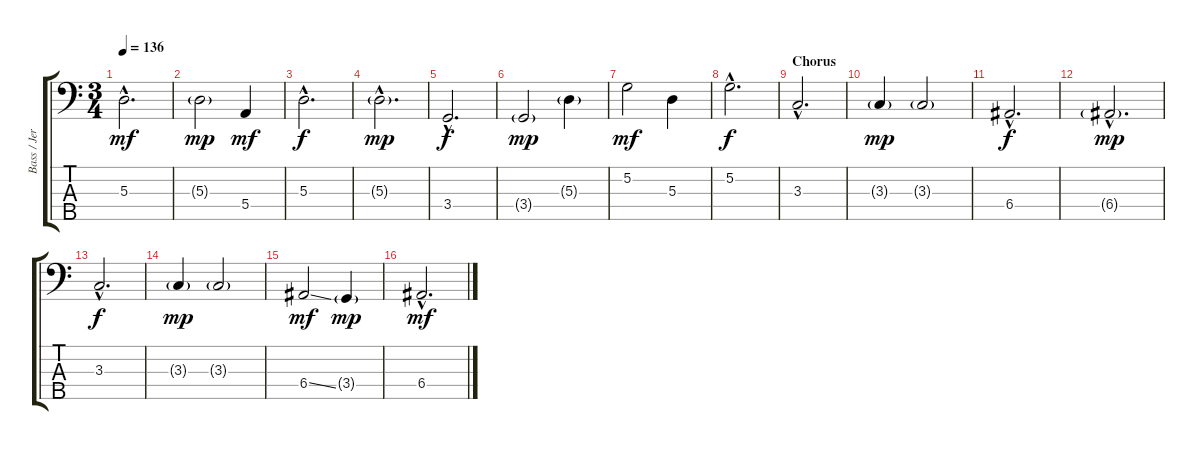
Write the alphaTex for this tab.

\track ("Bass / Jeroen Van Veen" "Bass / Jer") {instrument fretlessbass}
\staff {score tabs}
\tuning (G2 D2 A1 E1 B0) {hide}
\ts (3 4)
\tempo 136
\clef f4
\ks c
5.3{hac}.2{d dy mf} |
5.3{g}.2{dy mp} 5.4.4{dy mf} |
5.3{hac}.2{d dy f} |
5.3{g hac}.2{d dy mp} |
3.4{hac}.2{d dy f} |
3.4{g}.2{dy mp} 5.3{g}.4 |
5.2.2{dy mf} 5.3.4 |
5.2{hac}.2{d dy f} |
\section ("" "Chorus")
3.3{hac}.2{d} |
3.3{g}.4{dy mp} 3.3{g}.2 |
6.4{hac}.2{d dy f} |
6.4{g hac}.2{d dy mp} |
3.3{hac}.2{d dy f} |
3.3{g}.4{dy mp} 3.3{g}.2 |
6.4{ss}.2{dy mf} 3.4{g}.4{dy mp} |
6.4{hac}.2{d dy mf}
